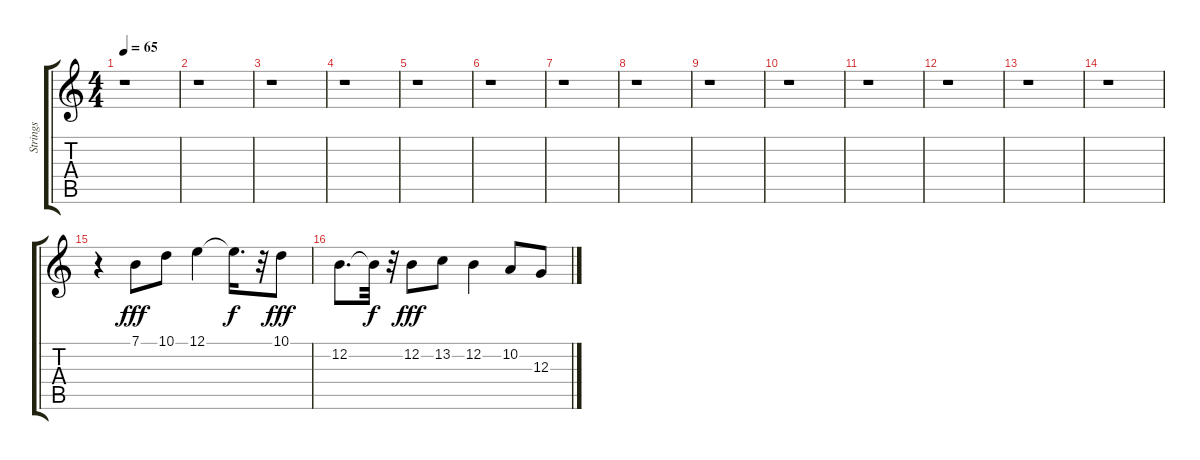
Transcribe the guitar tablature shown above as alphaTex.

\track ("Strings" "Strings") {instrument violin}
\staff {score tabs}
\tuning (E4 B3 G3 D3 A2 E2) {hide}
\ts (4 4)
\tempo 65
\clef g2
\ks c
r.1{dy fff} |
r.1 |
r.1 |
r.1 |
r.1 |
r.1 |
r.1 |
r.1 |
r.1 |
r.1 |
r.1 |
r.1 |
r.1 |
r.1 |
r.4 7.1.8 10.1.8 12.1.4 12.1{t}.16{d dy f} r.32 10.1.8{dy fff} |
12.2.8{d} 12.2{t}.32{dy f} r.32 12.2.8{dy fff} 13.2.8 12.2.4 10.2.8 12.3.8
